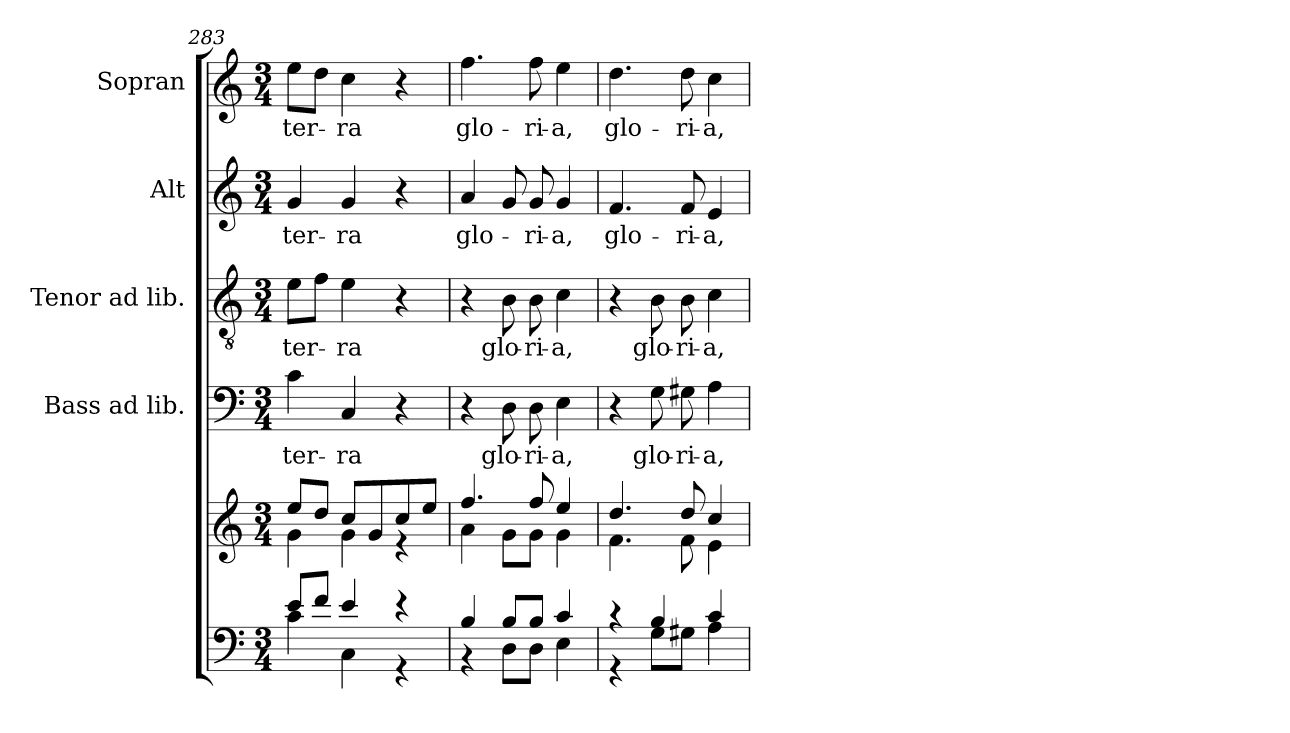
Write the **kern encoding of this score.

**kern	**kern	**kern	**text	**kern	**text	**kern	**text	**kern	**text
*part5	*part5	*part4	*part4	*part3	*part3	*part2	*part2	*part1	*part1
*staff6	*staff5	*staff4	*staff4	*staff3	*staff3	*staff2	*staff2	*staff1	*staff1
*	*	*I"Bass ad lib.	*	*I"Tenor ad lib.	*	*I"Alt	*	*I"Sopran	*
*	*	*I'B.	*	*I'T.	*	*I'A.	*	*I'S.	*
!!LO:PB:g=z
*clefF4	*clefG2	*clefF4	*	*clefGv2	*	*clefG2	*	*clefG2	*
*k[]	*k[]	*k[]	*	*k[]	*	*k[]	*	*k[]	*
*C:	*C:	*C:	*	*C:	*	*C:	*	*C:	*
*M3/4	*M3/4	*M3/4	*	*M3/4	*	*M3/4	*	*M3/4	*
=283	=283	=283	=283	=283	=283	=283	=283	=283	=283
*^	*^	*	*	*	*	*	*	*	*
!	!	!	!	!	!LO:LY:b	!	!LO:LY:b	!	!LO:LY:b	!	!LO:LY:b
8e/L	4c\	8ee/L	4g\	4c\	ter-	8e\L	ter-	4g/	ter-	8ee\L	ter-
8f/J	.	8dd/J	.	.	.	8f\J	.	.	.	8dd\J	.
!	!	!	!	!	!LO:LY:b	!	!LO:LY:b	!	!LO:LY:b	!	!LO:LY:b
4e/	4C\	8cc/L	4g\	4C/	-ra	4e\	-ra	4g/	-ra	4cc\	-ra
.	.	8g/	.	.	.	.	.	.	.	.	.
4r	4r	8cc/	4re	4r	.	4r	.	4r	.	4r	.
.	.	8ee/J	.	.	.	.	.	.	.	.	.
=284	=284	=284	=284	=284	=284	=284	=284	=284	=284	=284	=284
!	!	!	!	!	!	!	!	!	!LO:LY:b	!	!LO:LY:b
4B/	4r	4.ff/	4a\	4r	.	4r	.	4a/	glo-	4.ff\	glo-
!	!	!	!	!	!LO:LY:b	!	!LO:LY:b	!	!	!	!
8B/L	8D\L	.	8g\L	8D\	glo-	8B\	glo-	8g/	.	.	.
!	!	!	!	!	!LO:LY:b	!	!LO:LY:b	!	!LO:LY:b	!	!LO:LY:b
8B/J	8D\J	8ff/	8g\J	8D\	-ri-	8B\	-ri-	8g/	-ri-	8ff\	-ri-
!	!	!	!	!	!LO:LY:b	!	!LO:LY:b	!	!LO:LY:b	!	!LO:LY:b
4c/	4E\	4ee/	4g\	4E\	-a,	4c\	-a,	4g/	-a,	4ee\	-a,
=285	=285	=285	=285	=285	=285	=285	=285	=285	=285	=285	=285
!	!	!	!	!	!	!	!	!	!LO:LY:b	!	!LO:LY:b
4r	4r	4.dd/	4.f\	4r	.	4r	.	4.f/	glo-	4.dd\	glo-
!	!	!	!	!	!LO:LY:b	!	!LO:LY:b	!	!	!	!
4B/	8G\L	.	.	8G\	glo-	8B\	glo-	.	.	.	.
!	!	!	!	!	!LO:LY:b	!	!LO:LY:b	!	!LO:LY:b	!	!LO:LY:b
.	8G#X\J	8dd/	8f\	8G#X\	-ri-	8B\	-ri-	8f/	-ri-	8dd\	-ri-
!	!	!	!	!	!LO:LY:b	!	!LO:LY:b	!	!LO:LY:b	!	!LO:LY:b
4c/	4A\	4cc/	4e\	4A\	-a,	4c\	-a,	4e/	-a,	4cc\	-a,
*v	*v	*	*	*	*	*	*	*	*	*	*
*	*v	*v	*	*	*	*	*	*	*	*
=	=	=	=	=	=	=	=	=	=
*-	*-	*-	*-	*-	*-	*-	*-	*-	*-
